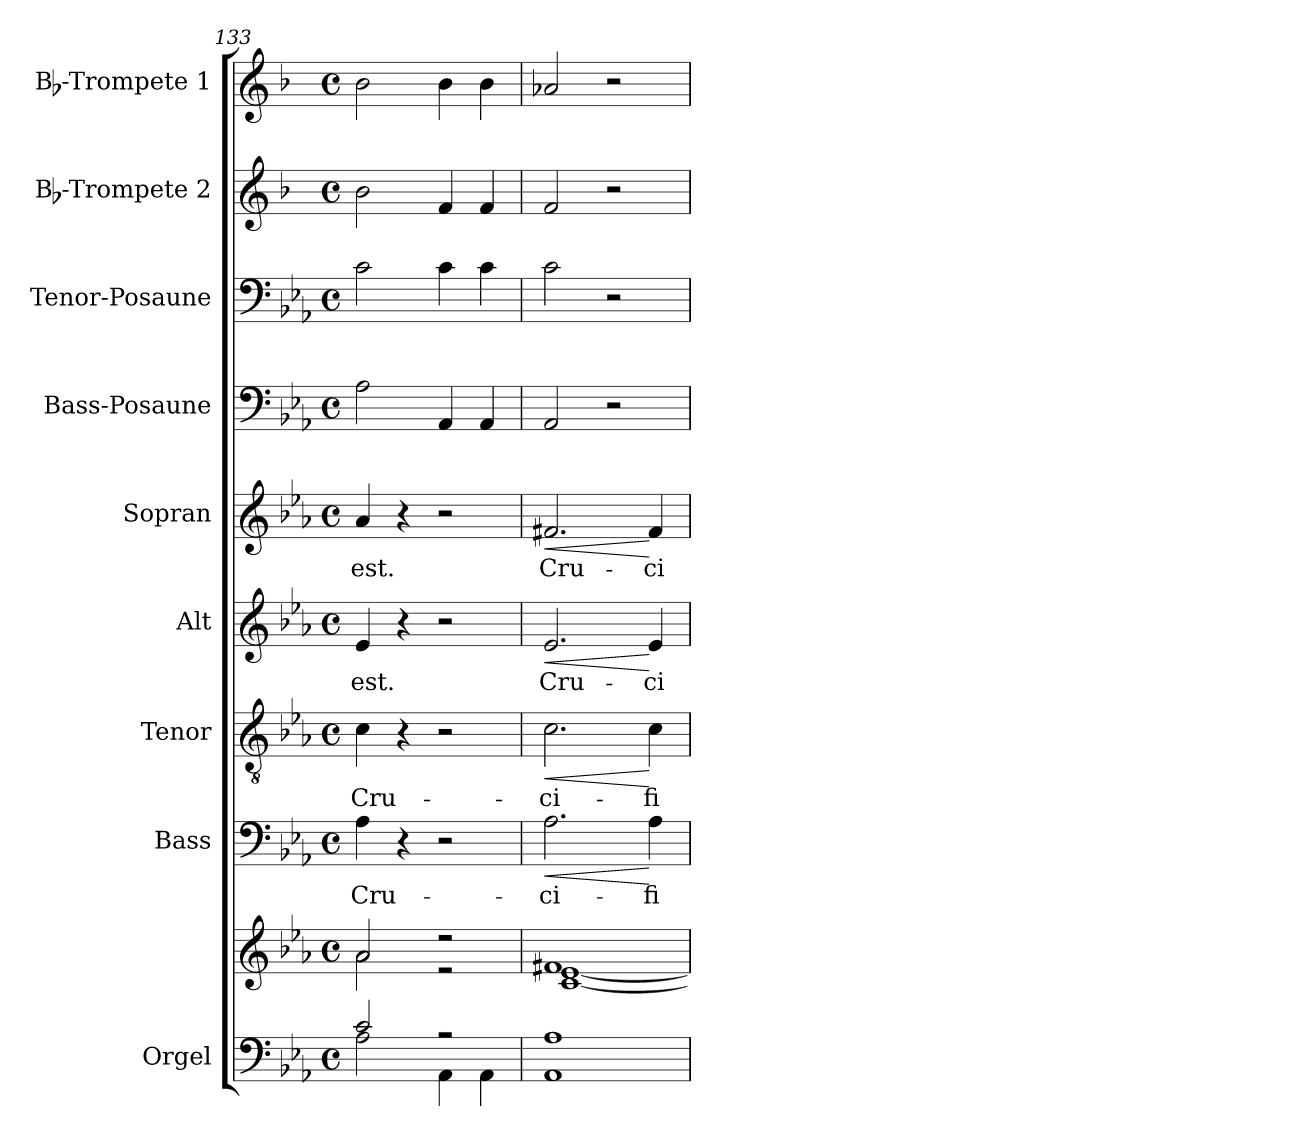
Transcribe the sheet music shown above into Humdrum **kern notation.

**kern	**kern	**kern	**text	**dynam	**kern	**text	**dynam	**kern	**text	**dynam	**kern	**text	**dynam	**kern	**kern	**kern	**kern
*part9	*part9	*part8	*part8	*part8	*part7	*part7	*part7	*part6	*part6	*part6	*part5	*part5	*part5	*part4	*part3	*part2	*part1
*staff10	*staff9	*staff8	*staff8	*staff8	*staff7	*staff7	*staff7	*staff6	*staff6	*staff6	*staff5	*staff5	*staff5	*staff4	*staff3	*staff2	*staff1
*I"Orgel	*	*I"Bass	*	*	*I"Tenor	*	*	*I"Alt	*	*	*I"Sopran	*	*	*I"Bass-Posaune	*I"Tenor-Posaune	*I"Bb-Trompete 2	*I"Bb-Trompete 1
*I'Org.	*	*I'B.	*	*	*I'T.	*	*	*I'A.	*	*	*I'S.	*	*	*I'B. Pos.	*I'T. Pos.	*I'Trp. 2	*I'Trp. 1
*clefF4	*clefG2	*clefF4	*	*	*clefGv2	*	*	*clefG2	*	*	*clefG2	*	*	*clefF4	*clefF4	*clefG2	*clefG2
*	*	*	*	*	*	*	*	*	*	*	*	*	*	*	*	*ITrd1c2	*ITrd1c2
*k[b-e-a-]	*k[b-e-a-]	*k[b-e-a-]	*	*	*k[b-e-a-]	*	*	*k[b-e-a-]	*	*	*k[b-e-a-]	*	*	*k[b-e-a-]	*k[b-e-a-]	*k[b-e-a-]	*k[b-e-a-]
*E-:	*E-:	*E-:	*	*	*E-:	*	*	*E-:	*	*	*E-:	*	*	*E-:	*E-:	*E-:	*E-:
*M4/4	*M4/4	*M4/4	*	*	*M4/4	*	*	*M4/4	*	*	*M4/4	*	*	*M4/4	*M4/4	*M4/4	*M4/4
*met(c)	*met(c)	*met(c)	*	*	*met(c)	*	*	*met(c)	*	*	*met(c)	*	*	*met(c)	*met(c)	*met(c)	*met(c)
=133	=133	=133	=133	=133	=133	=133	=133	=133	=133	=133	=133	=133	=133	=133	=133	=133	=133
*^	*^	*	*	*	*	*	*	*	*	*	*	*	*	*	*	*	*
!	!	!	!	!	!LO:LY:b	!	!	!LO:LY:b	!	!	!LO:LY:b	!	!	!LO:LY:b	!	!	!	!	!
2c/	2A-\	2a-/	2a-\	4A-\	Cru-	.	4c\	Cru-	.	4e-/	est.	.	4a-/	est.	.	2A-\	2c\	2a-\	2a-\
.	.	.	.	4r	.	.	4r	.	.	4r	.	.	4r	.	.	.	.	.	.
2rA	4AA-\	2r	2r	2r	.	.	2r	.	.	2r	.	.	2r	.	.	4AA-/	4c\	4e-/	4a-\
.	4AA-\	.	.	.	.	.	.	.	.	.	.	.	.	.	.	4AA-/	4c\	4e-/	4a-\
=134	=134	=134	=134	=134	=134	=134	=134	=134	=134	=134	=134	=134	=134	=134	=134	=134	=134	=134	=134
!	!	!	!	!	!LO:LY:b	!LO:HP:b	!	!LO:LY:b	!LO:HP:b	!	!LO:LY:b	!LO:HP:b	!	!LO:LY:b	!LO:HP:b	!	!	!	!
*v	*v	*	*	*	*	*	*	*	*	*	*	*	*	*	*	*	*	*	*
1AA- 1A-	1f#X	[<1c [<1e-	2.A-\	-ci-	<	2.c\	-ci-	<	2.e-/	Cru-	<	2.f#X/	Cru-	<	2AA-/	2c\	2e-/	2g-X/
.	.	.	.	.	.	.	.	.	.	.	.	.	.	.	2r	2r	2r	2r
!	!	!	!	!LO:LY:b	!	!	!LO:LY:b	!	!	!LO:LY:b	!	!	!LO:LY:b	!	!	!	!	!
.	.	.	4A-\	-fi-	[	4c\	-fi-	[	4e-/	-ci-	[	4f#/	-ci-	[	.	.	.	.
*	*v	*v	*	*	*	*	*	*	*	*	*	*	*	*	*	*	*	*
=	=	=	=	=	=	=	=	=	=	=	=	=	=	=	=	=	=
*-	*-	*-	*-	*-	*-	*-	*-	*-	*-	*-	*-	*-	*-	*-	*-	*-	*-
